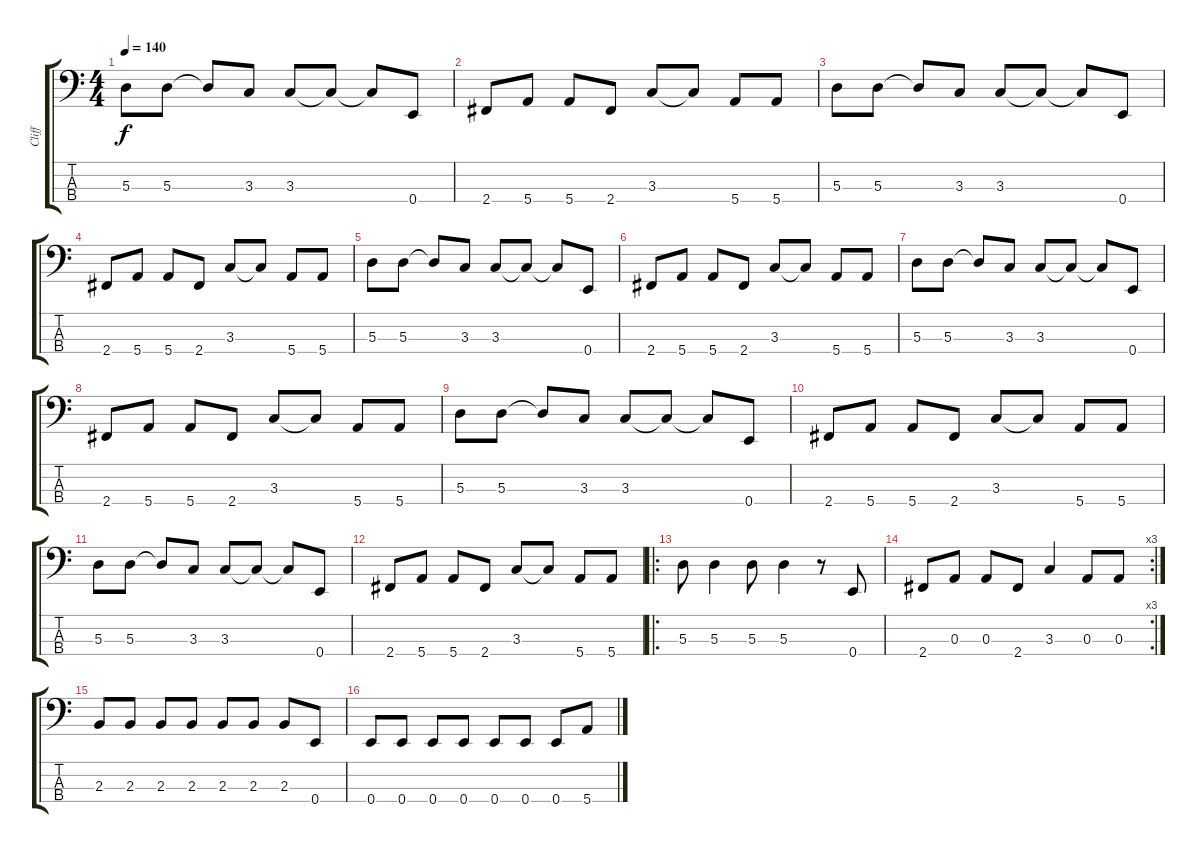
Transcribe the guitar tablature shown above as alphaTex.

\track ("Cliff" "Cliff") {instrument electricbassfinger}
\staff {score tabs}
\tuning (G2 D2 A1 E1) {hide}
\ts (4 4)
\tempo 140
\clef f4
\ks c
5.3.8{dy f} 5.3.8 5.3{t}.8 3.3.8 3.3.8 3.3{t}.8 3.3{t}.8 0.4.8 |
2.4.8 5.4.8 5.4.8 2.4.8 3.3.8 3.3{t}.8 5.4.8 5.4.8 |
5.3.8 5.3.8 5.3{t}.8 3.3.8 3.3.8 3.3{t}.8 3.3{t}.8 0.4.8 |
2.4.8 5.4.8 5.4.8 2.4.8 3.3.8 3.3{t}.8 5.4.8 5.4.8 |
5.3.8 5.3.8 5.3{t}.8 3.3.8 3.3.8 3.3{t}.8 3.3{t}.8 0.4.8 |
2.4.8 5.4.8 5.4.8 2.4.8 3.3.8 3.3{t}.8 5.4.8 5.4.8 |
5.3.8 5.3.8 5.3{t}.8 3.3.8 3.3.8 3.3{t}.8 3.3{t}.8 0.4.8 |
2.4.8 5.4.8 5.4.8 2.4.8 3.3.8 3.3{t}.8 5.4.8 5.4.8 |
5.3.8 5.3.8 5.3{t}.8 3.3.8 3.3.8 3.3{t}.8 3.3{t}.8 0.4.8 |
2.4.8 5.4.8 5.4.8 2.4.8 3.3.8 3.3{t}.8 5.4.8 5.4.8 |
5.3.8 5.3.8 5.3{t}.8 3.3.8 3.3.8 3.3{t}.8 3.3{t}.8 0.4.8 |
2.4.8 5.4.8 5.4.8 2.4.8 3.3.8 3.3{t}.8 5.4.8 5.4.8 |
\ro
5.3.8 5.3.4 5.3.8 5.3.4 r.8 0.4.8 |
\rc 3
2.4.8 0.3.8 0.3.8 2.4.8 3.3.4 0.3.8 0.3.8 |
2.3.8 2.3.8 2.3.8 2.3.8 2.3.8 2.3.8 2.3.8 0.4.8 |
0.4.8 0.4.8 0.4.8 0.4.8 0.4.8 0.4.8 0.4.8 5.4.8
